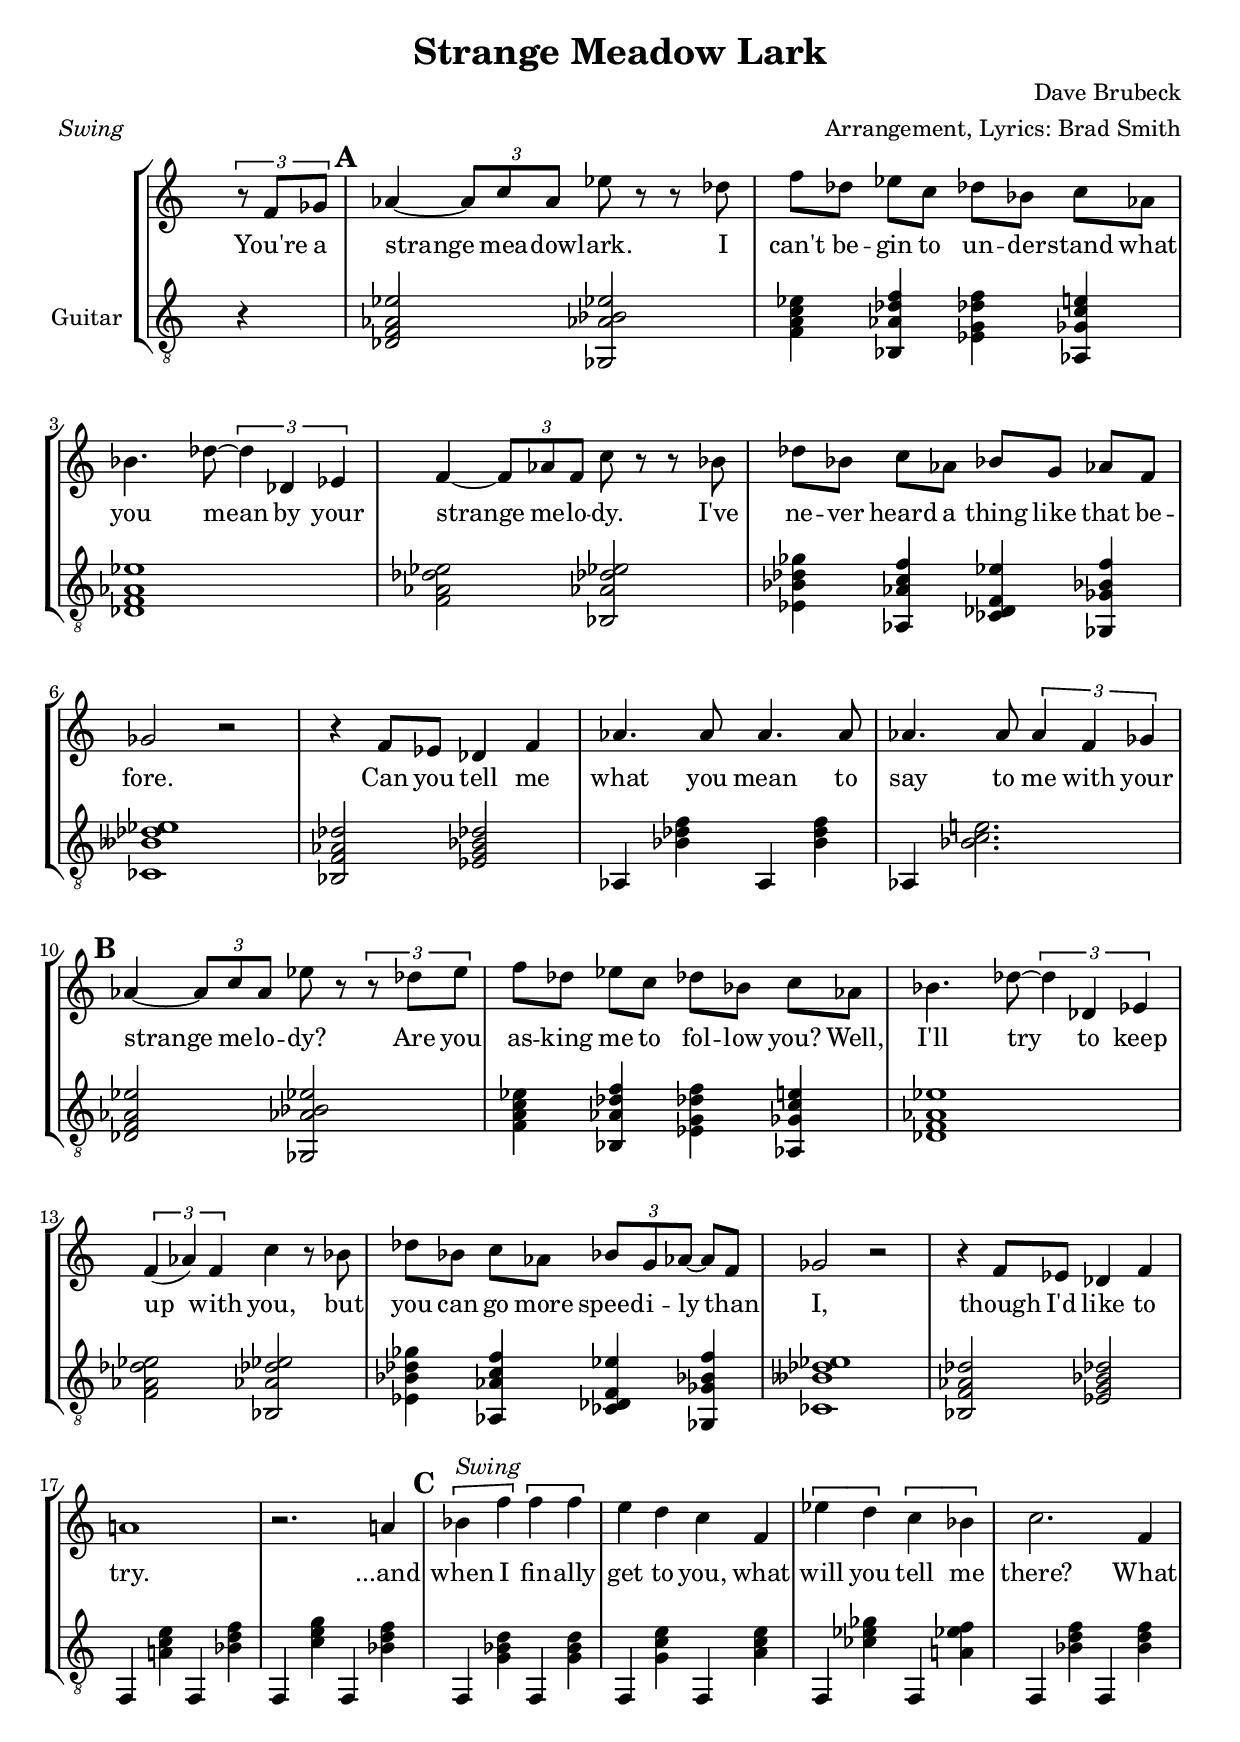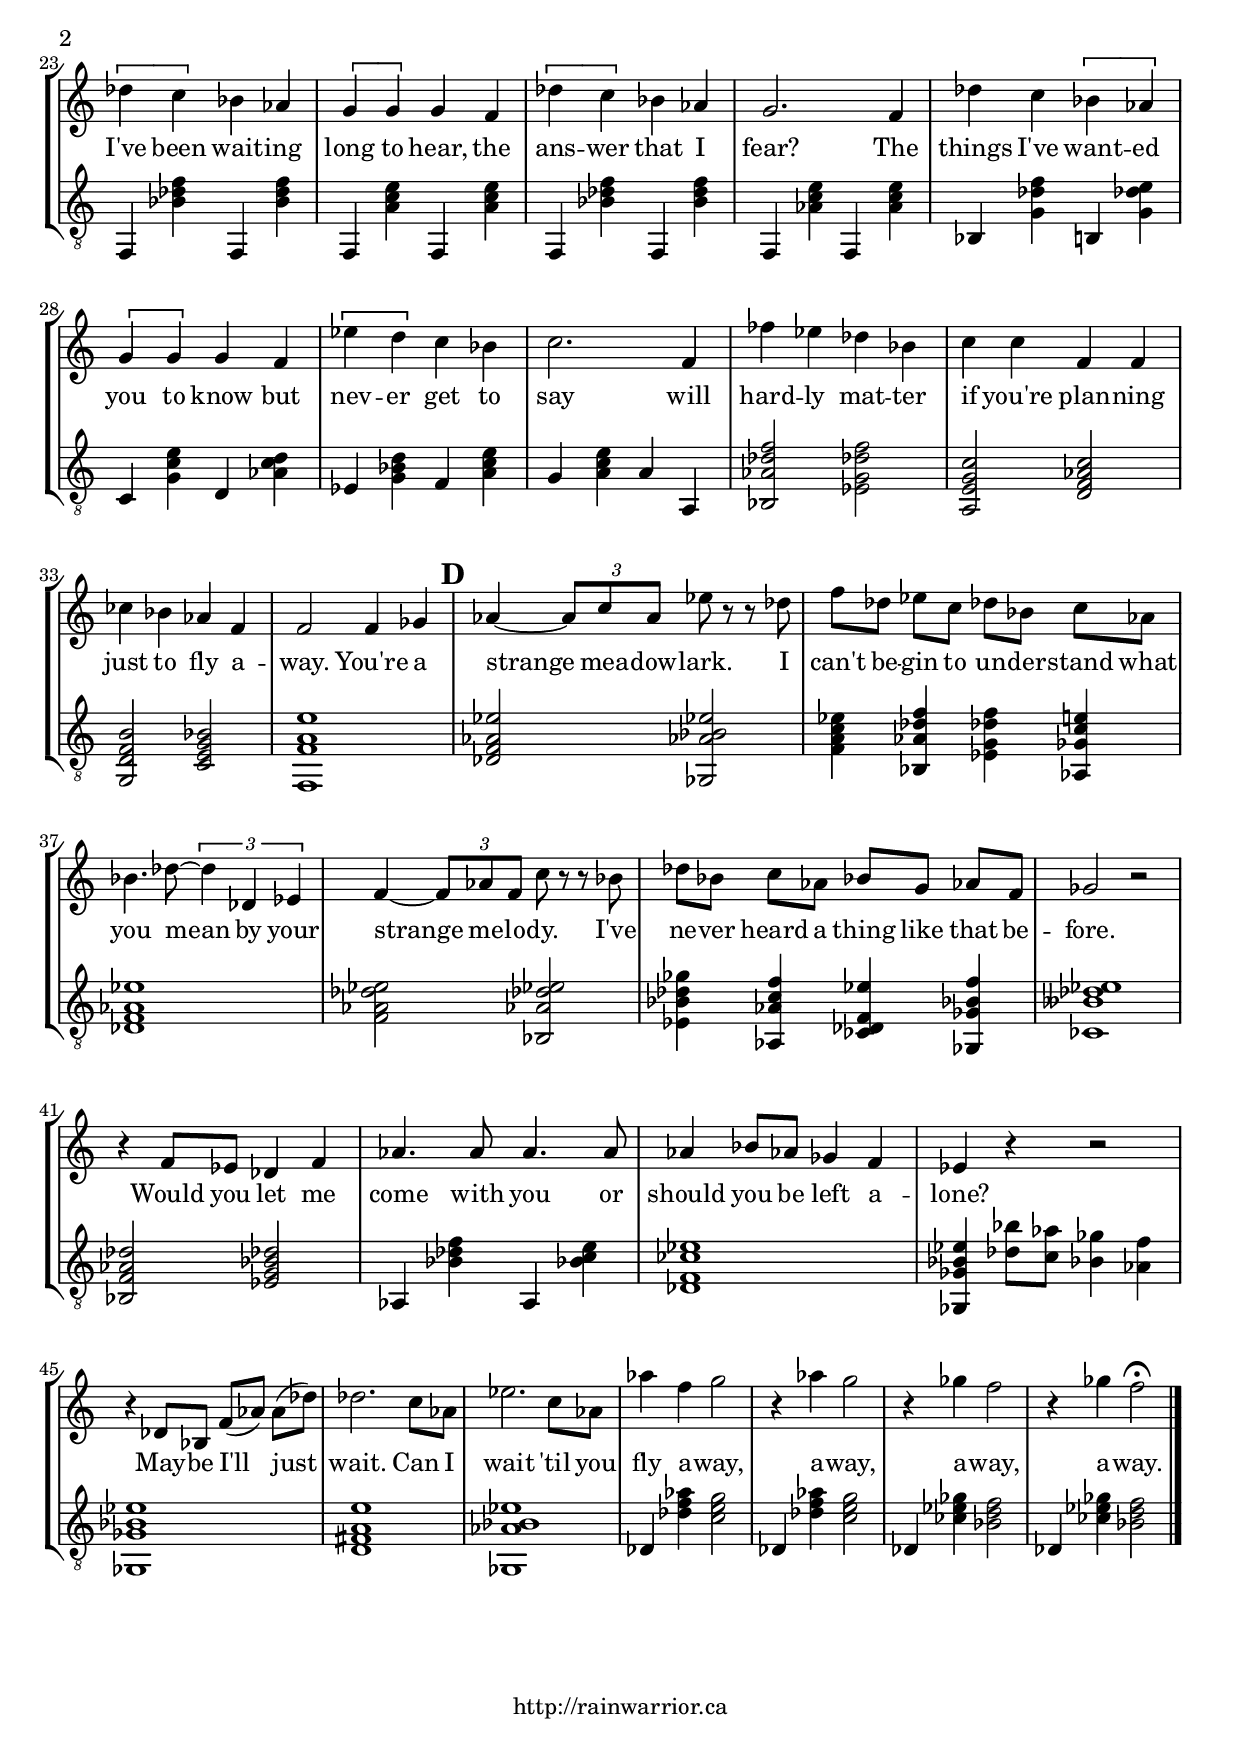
% Strange Meadow Lark
% Original composer: Dave Brubeck (Time Out, 1959)
% Arranged for guitar and voice, and lyrics written by Brad Smith 8/23/2013


\version "2.18.2"

\header {
	title = "Strange Meadow Lark"
	composer = "Dave Brubeck"
	arranger = "Arrangement, Lyrics: Brad Smith"
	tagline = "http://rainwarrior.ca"
	meter = \markup \italic "Swing"
}

\pointAndClickOff


text = \lyricmode {
	You're a |
	strange mea -- dow -- lark. I |
	can't be -- gin to un -- der -- stand what |
	you mean by your |
	strange me -- lo -- dy. I've |
	ne -- ver heard a thing like that be -- |
	fore.
	Can you tell me |
	what you mean to  |
	say to me with your |
	strange me -- lo -- dy? Are you |
	as -- king me to fol -- low you? Well, |
	I'll try to keep |
	up with you, but |
	you can go more speed -- i -- ly than |
	I,
	though I'd like to |
	try. 
	"...and" |
	when I fin -- ally |
	get to you, what |
	will you tell me |
	there? What |
	I've been wait -- ing |
	long to hear, the |
	ans -- wer that I |
	fear? The |
	things I've want -- ed |
	you to know but |
	nev -- er get to |
	say will |
	hard -- ly mat -- ter |
	if you're plan -- ning |
	just to fly a -- |
	way. You're a |
	strange mea -- dow -- lark. I |
	can't be -- gin to un -- der -- stand what |
	you mean by your |
	strange me -- lo -- dy. I've |
	ne -- ver heard a thing like that be -- |
	fore.
	Would you let me |
	come with you or |
	should you be left a -- |
	lone?
	May -- be I'll just |
	wait. Can I |
	wait 'til you |
	fly a -- way,
	a -- way,
	a -- way,
	a -- way. |
}

duple = #(define-music-function (parser location t) (ly:music?) #{ \once \omit TupletNumber \tuplet 2/2 #t #} )

song = { 
	\hide Staff.TimeSignature
	\time 4/4
	\set beamExceptions = #'()
	\set beatStructure = #'(1 1 1 1)
	\override TupletNumber.direction = #UP
	\override TupletBracket.direction = #UP
	\partial 4 \tuplet 3/2 { r8 f' ges' } |
	\mark #1
	aes'4~ \tuplet 3/2 { aes'8 c'' aes' } ees''8 r r des'' |
	f''8 des'' ees'' c'' des''! bes' c'' aes' |
	bes'4. des''8~ \tuplet 3/2 { des''4 des' ees' } |
	f'4~ \tuplet 3/2 { f'8 aes' f' } c''8 r r bes' |
	des''8 bes' c'' aes' bes'! g' aes'! f' |
	ges'2 r |
	r4 f'8 ees' des'4 f' |
	aes'4. aes'8 aes'4. aes'8 |
	aes'4. aes'8 \tuplet 3/2 { aes'4 f' ges' } |
	\mark #2
	aes'4~ \tuplet 3/2 { aes'8 c'' aes' } ees''8 r \tuplet 3/2 { r8 des'' ees'' } |
	f''8 des'' ees'' c'' des''! bes' c'' aes' |
	bes'4. des''8~ \tuplet 3/2 { des''4 des' ees' } |
	\tuplet 3/2 { f'4( aes') f' } c''4 r8 bes' |
	des''8 bes' c'' aes' \tuplet 3/2 { bes'!8 g' aes'!~} aes'8 f' |
	ges'2 r |
	r4 f'8 ees' des'4 f' |
	a'!1 |
	r2. a'!4 |
	\mark #3
	\duple { bes'4 ^ \markup \italic Swing f'' } \duple { f'' f'' } |
	e''4 d'' c'' f' |
	\duple { ees''4 d'' } \duple { c'' bes' } |
	c''2. f'4 |
	\duple { des''4 c'' } bes' aes' |
	\duple { g'4 g' } g' f' |
	\duple { des''4 c'' } bes' aes' |
	g'2. f'4 |
	des''4 c'' \duple { bes' aes' } |
	\duple { g'4 g' } g' f' |
	\duple {  ees''4 d'' } c'' bes' |
	c''2. f'4 |
	fes''4 ees'' des'' bes' |
	c''4 c'' f' f' |
	ces''4 bes' aes' f' |
	f'2 f'4 ges' |
	\mark #4
	aes'4~ \tuplet 3/2 { aes'8 c'' aes' } ees''8 r r des'' |
	f''8 des'' ees'' c'' des''! bes' c'' aes' |
	bes'4. des''8~ \tuplet 3/2 { des''4 des' ees' } |
	f'4~ \tuplet 3/2 { f'8 aes' f' } c''8 r r bes' |
	des''8 bes' c'' aes' bes'! g' aes'! f' |
	ges'2 r |
	r4 f'8 ees' des'4 f' |
	aes'4. aes'8 aes'4. aes'8 |
	aes'4 bes'8 aes'! ges'4 f' |
	ees'4 r r2 |
	r4 des'8 bes f'( aes') aes'( des'') |
	des''2. c''8 aes' |
	ees''2. c''8 aes' |
	aes''4 f'' g''2 |
	r4 aes''4 g''2 |
	r4 ges''4 f''2 |
	r4 ges''4 f''2 \fermata | \bar "|."
}

guitar = {
	\hide Staff.TimeSignature
	\time 4/4
	\partial 4 r4 |
	<des f aes ees'>2 <ges, aes! bes ees'!> |
	<f a c' ees'>4 <bes, aes des' f'> <ees g des'! f'> <aes, ges c' e'> |
	<des f aes ees'>1 |
	<f aes des' ees'>2 <bes, aes! des'! ees'!> |
	<ees bes des' ges'>4 <aes, aes c' f'> <des f ces ees'> <ges, ges bes! f'> |
	<ces beses des' ees'>1 |
	<bes, f aes des'>2 <ees g bes des'!> |
	aes,4 <bes des' f'> aes, <bes des' f'> |
	aes,4 <bes c' e'!>2. |
	<des f aes ees'>2 <ges, aes! bes ees'!> |
	<f a c' ees'>4 <bes, aes des' f'> <ees g des'! f'> <aes, ges c' e'> |
	<des f aes ees'>1 |
	<f aes des' ees'>2 <bes, aes! des'! ees'!> |
	<ees bes des' ges'>4 <aes, aes c' f'> <des f ces ees'> <ges, ges bes! f'> |
	<ces beses des' ees'>1 |
	<bes, f aes des'>2 <ees g bes des'!> |
	f,4 <a! c' e'> f, <bes d' f'> |
	f, <c' e' g'> f, <bes d' f'> |
	f, <g bes d'> f, <g bes d'> |
	f, <g c' e'> f, <a c' e'> |
	f, <ces' ees' ges'> f, <a! ees'! f'> |
	f, <bes d' f'> f, <bes d' f'> |
	f, <bes des' f'> f, <bes des' f'> |
	f, <a c' e'> f, <a c' e'> |
	f, <bes des' f'> f, <bes des' f'> |
	f, <aes c' e'> f, <aes c' e'> |
	bes, <g des' f'> b, <g des'! e'> |
	c <g c' e'> d <aes c' d'> |
	ees <g bes d'> f <a c' e'> |
	g <a c' e'> a a, |
	<bes, aes des' f'>2 <ees g des'! f'> |
	<a, e g c'> <d f aes c'> |
	<g, d f b> <c e g bes> |
	<f, f a e'>1 |
	<des f aes ees'>2 <ges, aes! bes ees'!> |
	<f a c' ees'>4 <bes, aes des' f'> <ees g des'! f'> <aes, ges c' e'> |
	<des f aes ees'>1 |
	<f aes des' ees'>2 <bes, aes! des'! ees'!> |
	<ees bes des' ges'>4 <aes, aes c' f'> <des f ces ees'> <ges, ges bes! f'> |
	<ces beses des' ees'>1 |
	<bes, f aes des'>2 <ees g bes des'!> |
	aes,4 <bes des' f'> aes, <bes! c' e'> |
	<des f ces' ees'>1 |
	<ges, ges bes ees'>4 <des' bes'>8 <c' aes'> <bes! ges'>4 <aes  f'> |
	<ges, ges bes ees'>1 |
	<d fis a e'>1 |
	<ges, aes bes ees'>1 |
	des4 <des' f' aes'> <c' e' g'>2 |
	des4 <des' f' aes'> <c' e' g'>2 |
	des4 <ces' ees' ges'> <bes d' f'>2 |
	des4 <ces' ees' ges'> <bes d' f'>2 | \bar "|."
}


\score {
	\new StaffGroup <<
		\new Voice = "voice" {
			\set Staff.midiInstrument = #"electric piano 1"
			\clef "treble"
			\song
		}
		\new Lyrics \lyricsto voice \text
		\new Staff = "guitar" {
			\set Staff.instrumentName = "Guitar"
			\set Staff.midiInstrument = #"acoustic guitar (nylon)"
			\clef "treble_8"
			\guitar
		}
	>>
	%\midi { \tempo 4 = 105 }
}

% end of file
